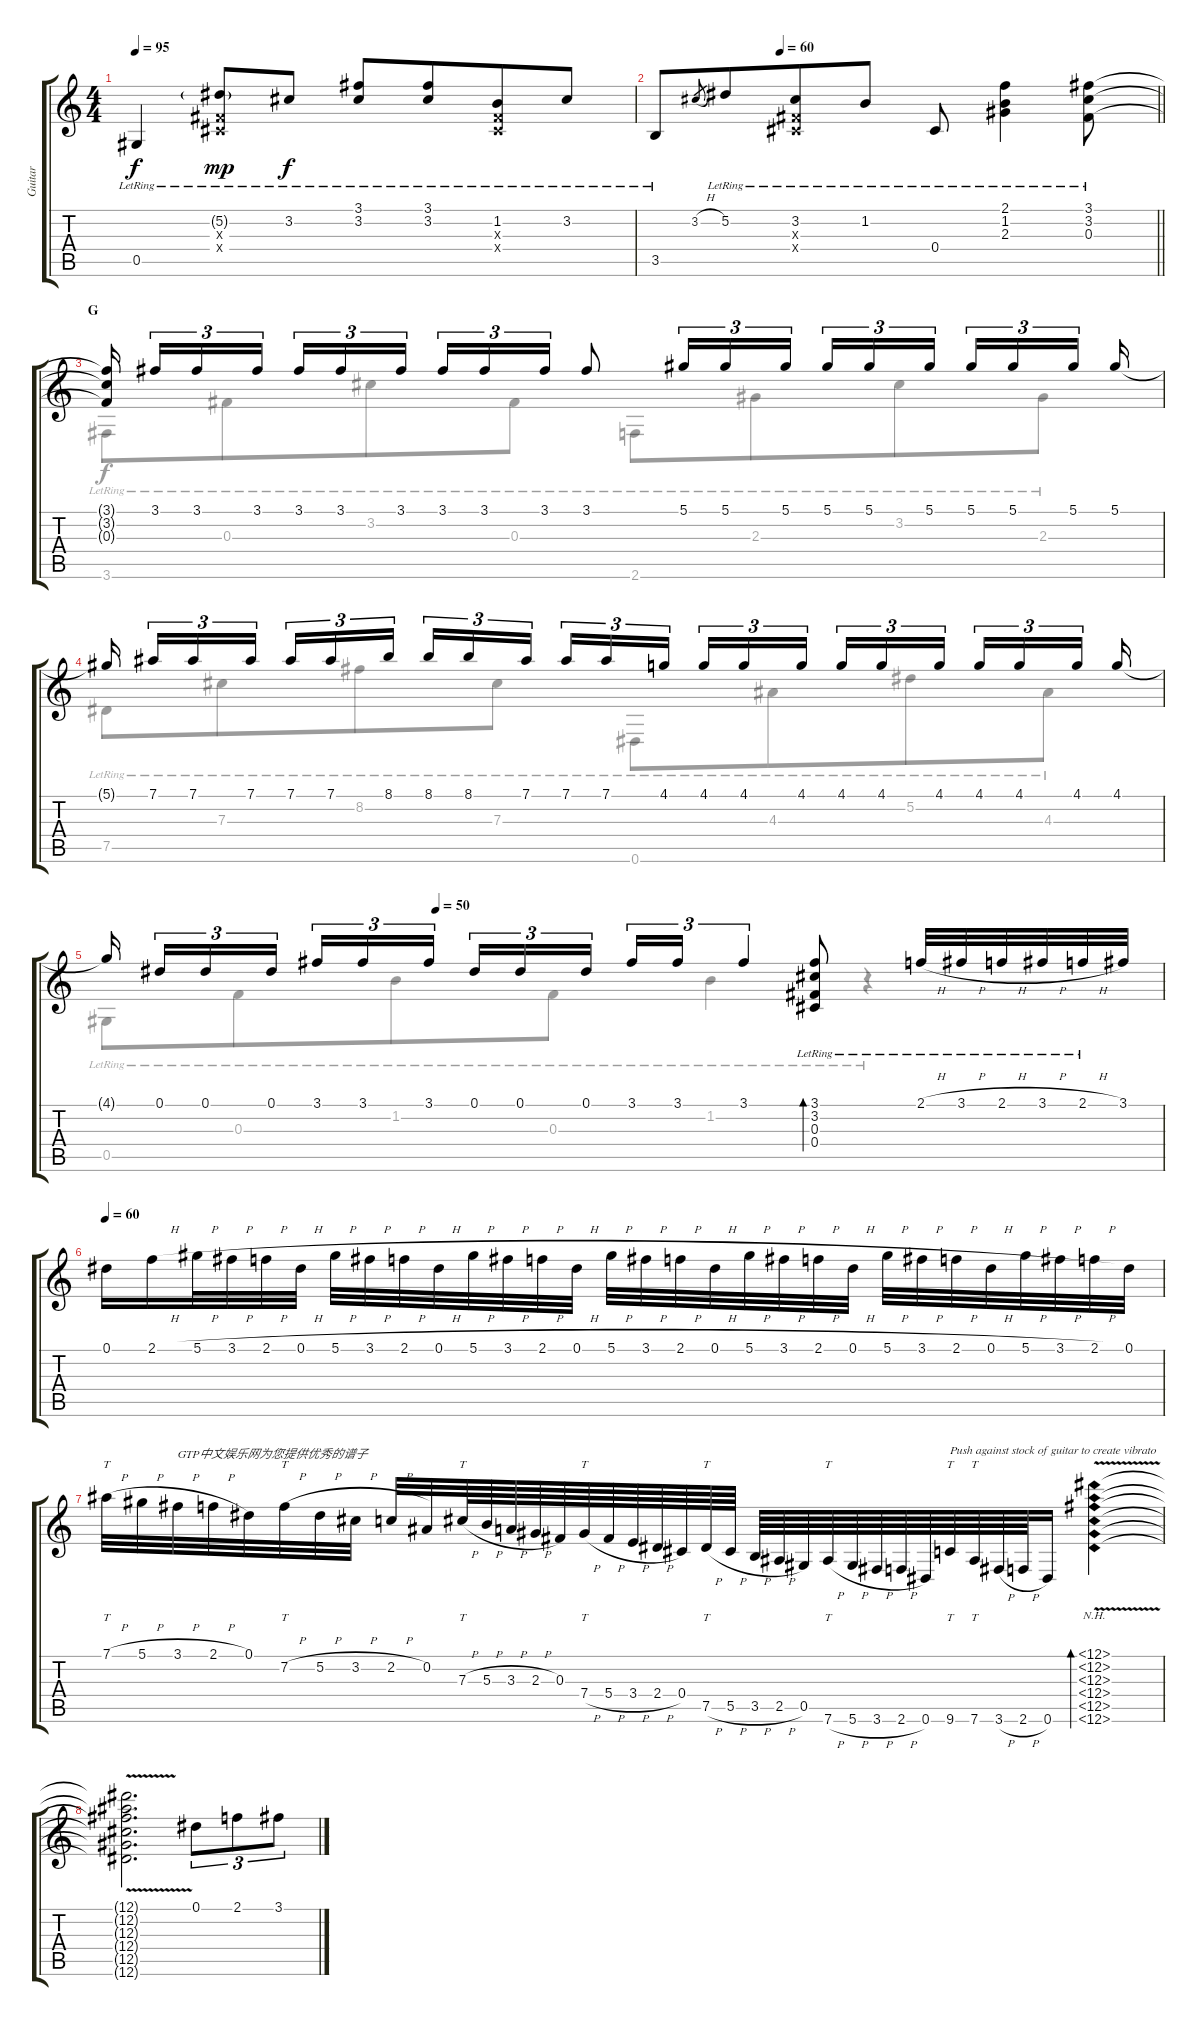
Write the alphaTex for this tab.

\track ("Guitar" "Guitar") {instrument acousticguitarsteel}
\staff {score tabs}
\tuning (Eb4 Bb3 Gb3 Db3 Ab2 Eb2) {hide}
\voice
\ts (4 4)
\tempo 95
\clef g2
\ks c
0.5{lr}.4{dy f} (5.2{g lr} 0.3{x} 0.4{x}).8{dy mp} 3.2{lr}.8{dy f} (3.1{lr} 3.2{lr}).8 (3.1{lr} 3.2).8{beam merge} (1.2{lr} 0.3{x} 0.4{x}).8 3.2{lr}.8 |
\tempo (60 0.25)
\barLineRight lightlight
3.5{lr}.8 3.2{h}.8{gr} 5.2{lr}.8{beam merge} (3.2{lr} 0.3{x} 0.4{x}).8 1.2{lr}.8 0.4{lr}.8 (2.1{lr} 1.2{lr} 2.3{lr}).4 (3.1{lr} 3.2{lr} 0.3{lr}).8 |
\section ("" "G")
(3.1{t} 3.2{t} 0.3{t}).16{beam splitsecondary} 3.1.16{tu (3 2)} 3.1.16{tu (3 2)} 3.1.16{tu (3 2) beam splitsecondary} 3.1.16{tu (3 2)} 3.1.16{tu (3 2)} 3.1.16{tu (3 2) beam splitsecondary} 3.1.16{tu (3 2)} 3.1.16{tu (3 2)} 3.1.16{tu (3 2)} 3.1.8 5.1.16{tu (3 2)} 5.1.16{tu (3 2)} 5.1.16{tu (3 2) beam splitsecondary} 5.1.16{tu (3 2)} 5.1.16{tu (3 2)} 5.1.16{tu (3 2) beam splitsecondary} 5.1.16{tu (3 2)} 5.1.16{tu (3 2)} 5.1.16{tu (3 2) beam splitsecondary} 5.1.16 |
5.1{t}.16{beam splitsecondary} 7.1.16{tu (3 2)} 7.1.16{tu (3 2)} 7.1.16{tu (3 2) beam splitsecondary} 7.1.16{tu (3 2)} 7.1.16{tu (3 2)} 8.1.16{tu (3 2) beam splitsecondary} 8.1.16{tu (3 2)} 8.1.16{tu (3 2)} 7.1.16{tu (3 2) beam splitsecondary} 7.1.16{tu (3 2)} 7.1.16{tu (3 2)} 4.1.16{tu (3 2) beam splitsecondary} 4.1.16{tu (3 2)} 4.1.16{tu (3 2)} 4.1.16{tu (3 2) beam splitsecondary} 4.1.16{tu (3 2)} 4.1.16{tu (3 2)} 4.1.16{tu (3 2) beam splitsecondary} 4.1.16{tu (3 2)} 4.1.16{tu (3 2)} 4.1.16{tu (3 2) beam splitsecondary} 4.1.16 |
\tempo (50 0.3125)
4.1{t}.16{beam splitsecondary} 0.1.16{tu (3 2)} 0.1.16{tu (3 2)} 0.1.16{tu (3 2) beam splitsecondary} 3.1.16{tu (3 2)} 3.1.16{tu (3 2)} 3.1.16{tu (3 2) beam splitsecondary} 0.1.16{tu (3 2)} 0.1.16{tu (3 2)} 0.1.16{tu (3 2) beam splitsecondary} 3.1.16{tu (3 2)} 3.1.16{tu (3 2)} 3.1.4{tu (3 2)} (3.1{lr} 3.2{lr} 0.3{lr} 0.4{lr}).8{bd 480} 2.1{h lr}.32 3.1{h lr}.32 2.1{h lr}.32 3.1{h lr}.32 2.1{h lr}.32 3.1.32 |
\tempo 60
0.1.16 2.1{h}.16 5.1{h}.32 3.1{h}.32 2.1{h}.32 0.1{h}.32 5.1{h}.32 3.1{h}.32 2.1{h}.32 0.1{h}.32 5.1{h}.32 3.1{h}.32 2.1{h}.32 0.1{h}.32 5.1{h}.32 3.1{h}.32 2.1{h}.32 0.1{h}.32 5.1{h}.32 3.1{h}.32 2.1{h}.32 0.1{h}.32 5.1{h}.32 3.1{h}.32 2.1{h}.32 0.1{h}.32 5.1{h}.32 3.1{h}.32 2.1{h}.32 0.1.32 |
7.1{h}.32{tt} 5.1{h}.32 3.1{h}.32{txt "GTP中文娱乐网为您提供优秀的谱子"} 2.1{h}.32 0.1.32 7.2{h}.32{tt} 5.2{h}.32 3.2{h}.32 2.2{h}.32 0.2.32 7.3{h}.64{tt} 5.3{h}.64 3.3{h}.64 2.3{h}.64 0.3.64 7.4{h}.64{tt} 5.4{h}.64 3.4{h}.64 2.4{h}.64 0.4.64 7.5{h}.64{tt} 5.5{h}.64 3.5{h}.64 2.5{h}.64 0.5.64 7.6{h}.64{tt} 5.6{h}.64 3.6{h}.64 2.6{h}.64 0.6.64 9.6.64{tt txt "Push against stock of guitar to create vibrato"} 7.6.64{tt} 3.6{h}.64 2.6{h}.64 0.6.16 (12.1{nh v} 12.2{nh v} 12.3{nh v} 12.4{nh v} 12.5{nh v} 12.6{nh v}).4{bd 120} |
(12.1{t} 12.2{t} 12.3{t} 12.4{t} 12.5{t} 12.6{t}).2{d} 0.1.8{tu (3 2)} 2.1.8{tu (3 2)} 3.1.8{tu (3 2)}
\voice
\clef g2
\ottava regular
\simile none
\ks c
|
\barLineRight lightlight
|
3.6{lr}.8 0.3{lr}.8{beam merge} 3.2{lr}.8 0.3{lr}.8 2.6{lr}.8 2.3{lr}.8{beam merge} 3.2{lr}.8 2.3{lr}.8 |
7.5{lr}.8 7.3{lr}.8{beam merge} 8.2{lr}.8 7.3{lr}.8 0.6{lr}.8 4.3{lr}.8{beam merge} 5.2{lr}.8 4.3{lr}.8 |
0.5{lr}.8 0.3{lr}.8{beam merge} 1.2{lr}.8 0.3{lr}.8 1.2{lr}.4 r.4 |
|
|
